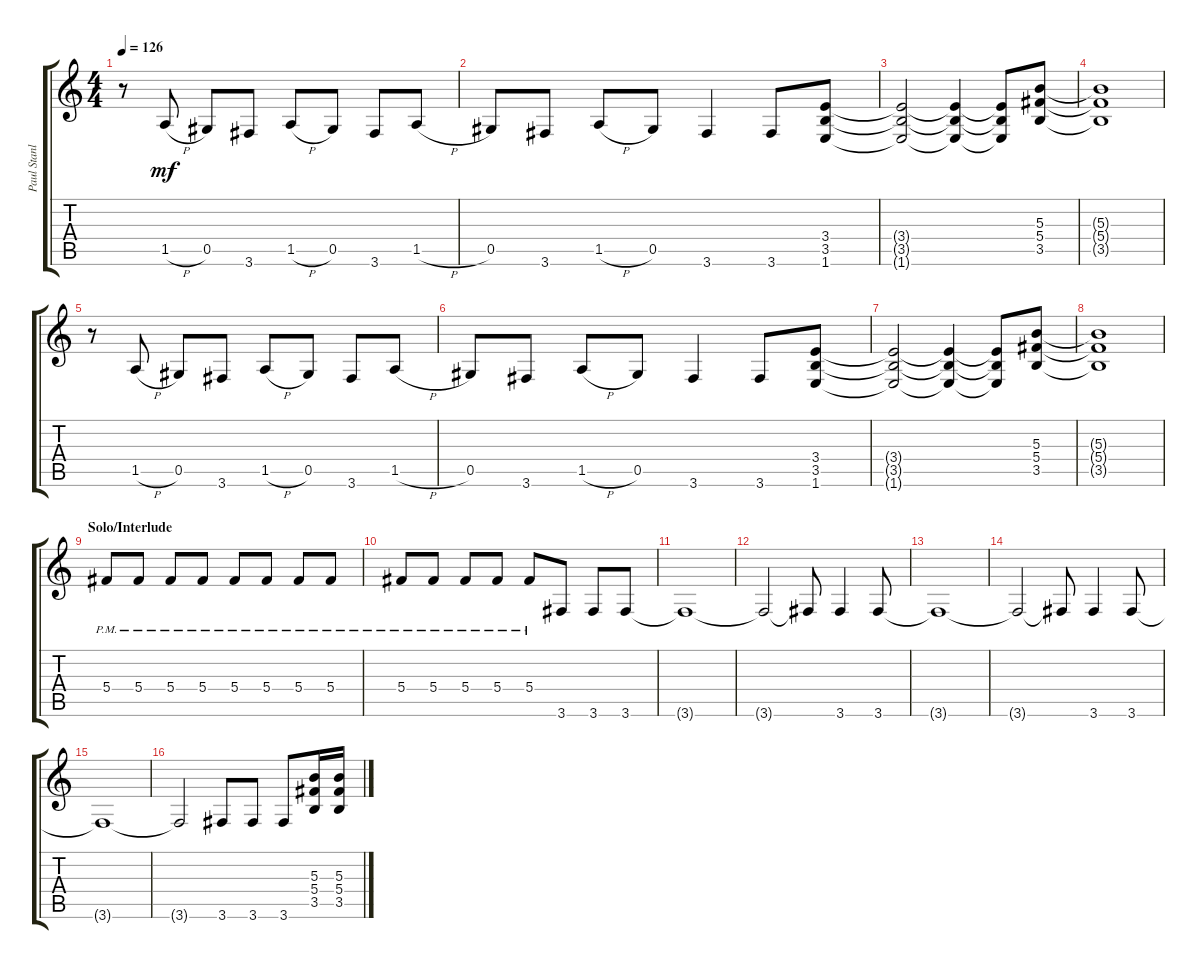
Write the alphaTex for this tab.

\track ("Paul Stanley" "Paul Stanl") {instrument acousticguitarsteel}
\staff {score tabs}
\tuning (Eb4 Bb3 Gb3 Db3 Ab2 Eb2) {hide}
\ts (4 4)
\tempo 126
\clef g2
\ks c
r.8{dy mf} 1.5{h}.8 0.5.8 3.6.8 1.5{h}.8 0.5.8 3.6.8 1.5{h}.8 |
0.5.8 3.6.8 1.5{h}.8 0.5.8 3.6.4 3.6.8 (3.4 3.5 1.6).8 |
(3.4{t} 3.5{t} 1.6{t}).2 (3.4{t} 3.5{t} 1.6{t}).4 (3.4{t} 3.5{t} 1.6{t}).8 (5.3 5.4 3.5).8 |
(5.3{t} 5.4{t} 3.5{t}).1 |
r.8 1.5{h}.8 0.5.8 3.6.8 1.5{h}.8 0.5.8 3.6.8 1.5{h}.8 |
0.5.8 3.6.8 1.5{h}.8 0.5.8 3.6.4 3.6.8 (3.4 3.5 1.6).8 |
(3.4{t} 3.5{t} 1.6{t}).2 (3.4{t} 3.5{t} 1.6{t}).4 (3.4{t} 3.5{t} 1.6{t}).8 (5.3 5.4 3.5).8 |
(5.3{t} 5.4{t} 3.5{t}).1 |
\section ("" "Solo/Interlude")
5.4{pm}.8 5.4{pm}.8 5.4{pm}.8 5.4{pm}.8 5.4{pm}.8 5.4{pm}.8 5.4{pm}.8 5.4{pm}.8 |
5.4{pm}.8 5.4{pm}.8 5.4{pm}.8 5.4{pm}.8 5.4{pm}.8 3.6.8 3.6.8 3.6.8 |
3.6{t}.1 |
3.6{t}.2 3.6{t}.8 3.6.4 3.6.8 |
3.6{t}.1 |
3.6{t}.2 3.6{t}.8 3.6.4 3.6.8 |
3.6{t}.1 |
3.6{t}.2 3.6.8 3.6.8 3.6.8 (5.3 5.4 3.5).16 (5.3 5.4 3.5).16
